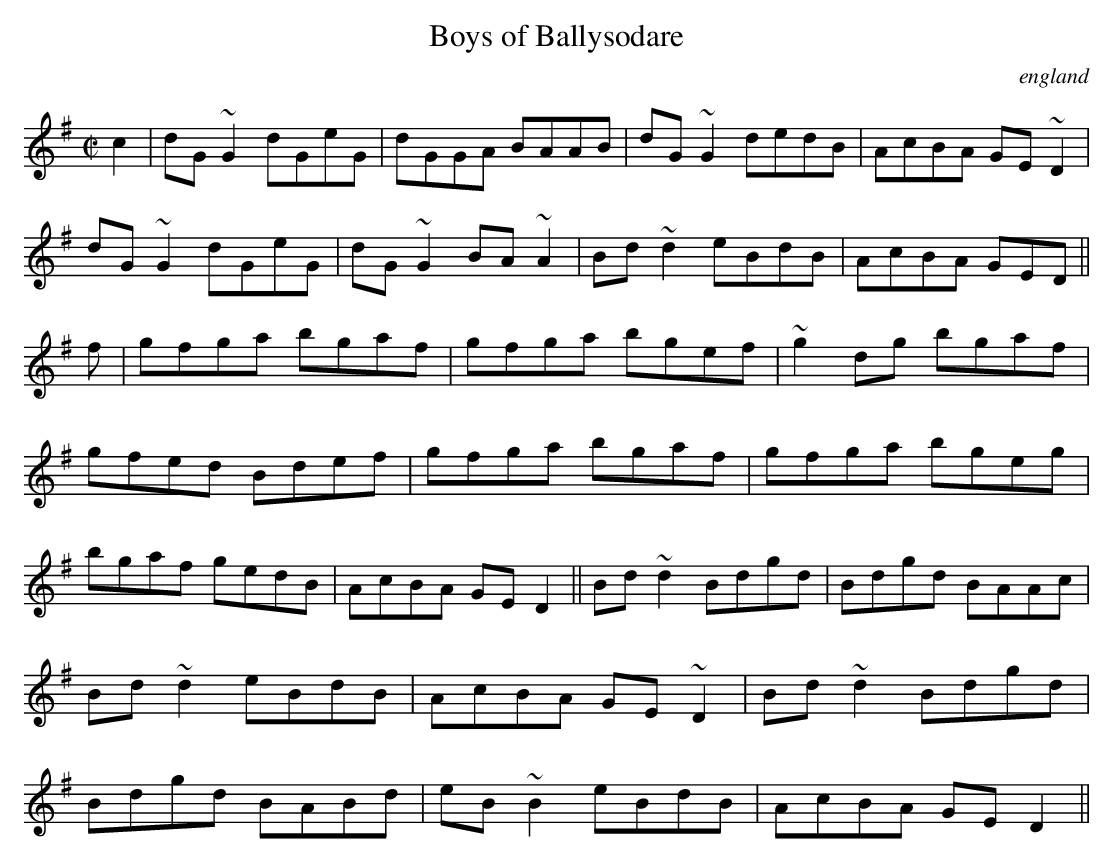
X:1
T:Boys of Ballysodare
O:england
E:9
M:C|
K:DMix
c2|dG~G2 dGeG|dGGA BAAB|dG~G2 dedB|AcBA GE~D2|\
dG~G2 dGeG|dG~G2 BA~A2|Bd~d2 eBdB|AcBA GED||\
f|gfga bgaf|gfga bgef|~g2dg bgaf|gfed Bdef|\
gfga bgaf|gfga bgeg|bgaf gedB|AcBA GE D2||\
Bd~d2 Bdgd |Bdgd BAAc|Bd~d2 eBdB|AcBA GE~D2|\
Bd~d2 Bdgd|Bdgd BABd|eB~B2 eBdB|AcBA GED2||
